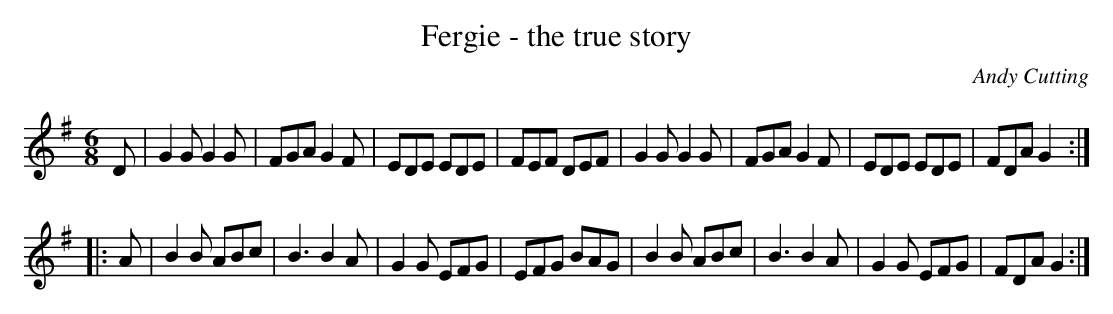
X:1
T:Fergie - the true story
M:6/8
L:1/8
C:Andy Cutting
K:G
D |\
G2G G2G | FGA G2F | EDE EDE | FEF DEF |\
G2G G2G | FGA G2F | EDE EDE | FDA G2 :|
|: A |\
B2B ABc | B3 B2A | G2G EFG | EFG BAG |\
B2B ABc | B3 B2A | G2G EFG | FDA G2 :|
